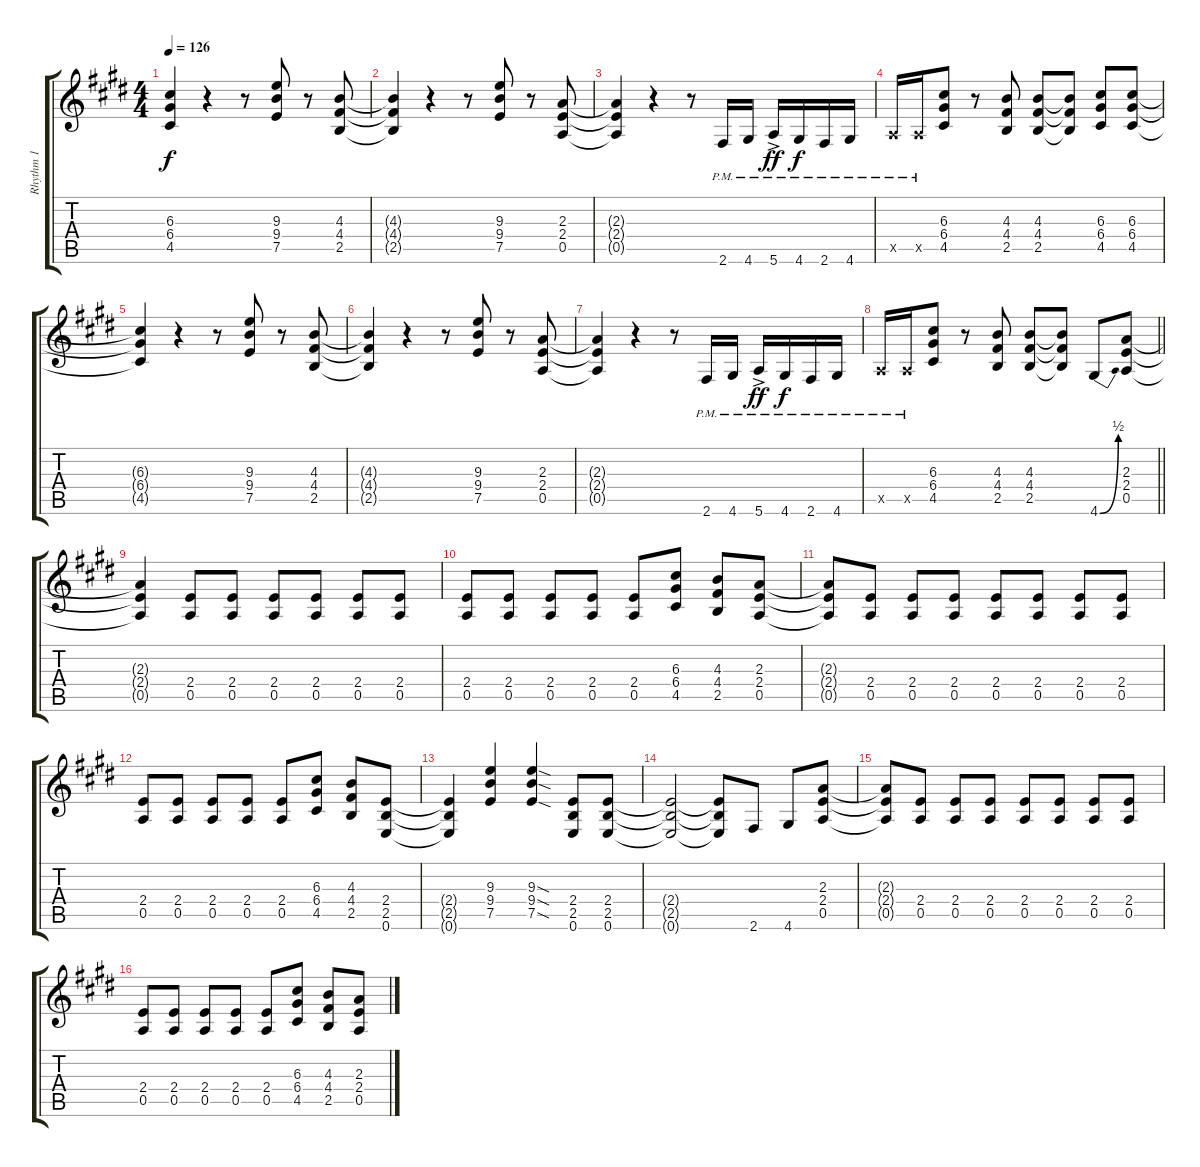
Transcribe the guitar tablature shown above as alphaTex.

\track ("Rhythm 1" "Rhythm 1") {instrument distortionguitar}
\staff {score tabs}
\tuning (E4 B3 G3 D3 A2 E2) {hide}
\ts (4 4)
\tempo 126
\clef g2
\ks e
(6.3 6.4 4.5).4{dy f instrument distortionguitar} r.4 r.8 (9.3 9.4 7.5).8 r.8 (4.3 4.4 2.5).8 |
(4.3{t} 4.4{t} 2.5{t}).4 r.4 r.8 (9.3 9.4 7.5).8 r.8 (2.3 2.4 0.5).8 |
(2.3{t} 2.4{t} 0.5{t}).4 r.4 r.8 2.6{pm}.16 4.6{pm}.16 5.6{ac pm}.16{dy ff} 4.6{pm}.16{dy f} 2.6{pm}.16 4.6{pm}.16 |
0.5{pm x}.16 0.5{pm x}.16 (6.3 6.4 4.5).8 r.8 (4.3 4.4 2.5).8 (4.3 4.4 2.5).8 (4.3{t} 4.4{t} 2.5{t}).8 (6.3 6.4 4.5).8 (6.3 6.4 4.5).8 |
(6.3{t} 6.4{t} 4.5{t}).4 r.4 r.8 (9.3 9.4 7.5).8 r.8 (4.3 4.4 2.5).8 |
(4.3{t} 4.4{t} 2.5{t}).4 r.4 r.8 (9.3 9.4 7.5).8 r.8 (2.3 2.4 0.5).8 |
(2.3{t} 2.4{t} 0.5{t}).4 r.4 r.8 2.6{pm}.16 4.6{pm}.16 5.6{ac pm}.16{dy ff} 4.6{pm}.16{dy f} 2.6{pm}.16 4.6{pm}.16 |
\barLineRight lightlight
0.5{pm x}.16 0.5{pm x}.16 (6.3 6.4 4.5).8 r.8 (4.3 4.4 2.5).8 (4.3 4.4 2.5).8 (4.3{t} 4.4{t} 2.5{t}).8 4.6{be (bend 0 0 60 2)}.8 (2.3 2.4 0.5).8 |
(2.3{t} 2.4{t} 0.5{t}).4 (2.4 0.5).8 (2.4 0.5).8 (2.4 0.5).8 (2.4 0.5).8 (2.4 0.5).8 (2.4 0.5).8 |
(2.4 0.5).8 (2.4 0.5).8 (2.4 0.5).8 (2.4 0.5).8 (2.4 0.5).8 (6.3 6.4 4.5).8 (4.3 4.4 2.5).8 (2.3 2.4 0.5).8 |
(2.3{t} 2.4{t} 0.5{t}).8 (2.4 0.5).8 (2.4 0.5).8 (2.4 0.5).8 (2.4 0.5).8 (2.4 0.5).8 (2.4 0.5).8 (2.4 0.5).8 |
(2.4 0.5).8 (2.4 0.5).8 (2.4 0.5).8 (2.4 0.5).8 (2.4 0.5).8 (6.3 6.4 4.5).8 (4.3 4.4 2.5).8 (2.4 2.5 0.6).8 |
(2.4{t} 2.5{t} 0.6{t}).4 (9.3 9.4 7.5).4 (9.3{sod} 9.4{sod} 7.5{sod}).4 (2.4 2.5 0.6).8 (2.4 2.5 0.6).8 |
(2.4{t} 2.5{t} 0.6{t}).2 (2.4{t} 2.5{t} 0.6{t}).8 2.6.8 4.6.8 (2.3 2.4 0.5).8 |
(2.3{t} 2.4{t} 0.5{t}).8 (2.4 0.5).8 (2.4 0.5).8 (2.4 0.5).8 (2.4 0.5).8 (2.4 0.5).8 (2.4 0.5).8 (2.4 0.5).8 |
(2.4 0.5).8 (2.4 0.5).8 (2.4 0.5).8 (2.4 0.5).8 (2.4 0.5).8 (6.3 6.4 4.5).8 (4.3 4.4 2.5).8 (2.3 2.4 0.5).8
